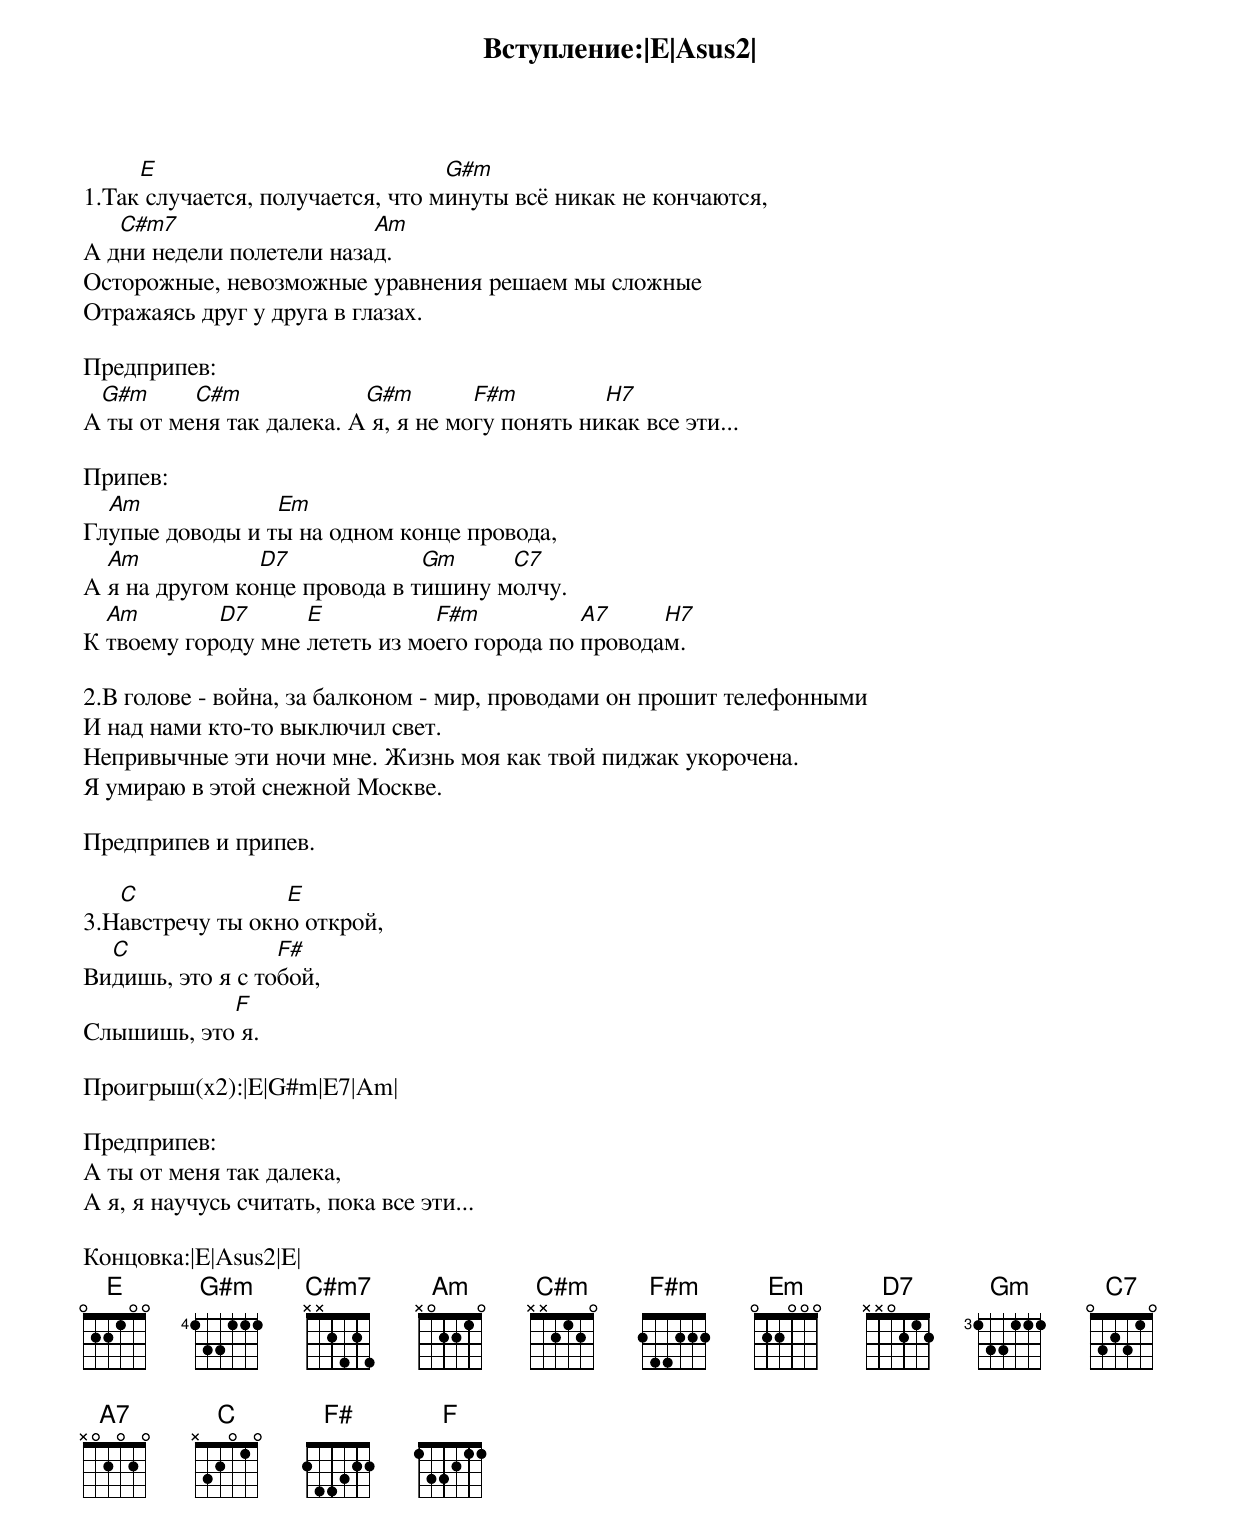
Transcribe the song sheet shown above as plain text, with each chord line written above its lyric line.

Вступление:|E|Asus2|

     E                            G#m
1.Так случается, получается, что минуты всё никак не кончаются,
   C#m7                   Am
А дни недели полетели назад.
Осторожные, невозможные уравнения решаем мы сложные
Отражаясь друг у друга в глазах.

Предприпев:
 G#m      C#m             G#m        F#m         H7
А ты от меня так далека. А я, я не могу понять никак все эти...

Припев:
  Am             Em
Глупые доводы и ты на одном конце провода,
  Am            D7             Gm     C7
А я на другом конце провода в тишину молчу.
  Am        D7      E           F#m           A7     H7
К твоему городу мне лететь из моего города по проводам.

2.В голове - война, за балконом - мир, проводами он прошит телефонными
И над нами кто-то выключил свет.
Непривычные эти ночи мне. Жизнь моя как твой пиджак укорочена.
Я умираю в этой снежной Москве.

Предприпев и припев.

   C              E
3.Навстречу ты окно открой,
  C               F#
Видишь, это я с тобой,
            F
Слышишь, это я.

Проигрыш(x2):|E|G#m|E7|Am|

Предприпев:
А ты от меня так далека,
А я, я научусь считать, пока все эти...

Концовка:|E|Asus2|E|
